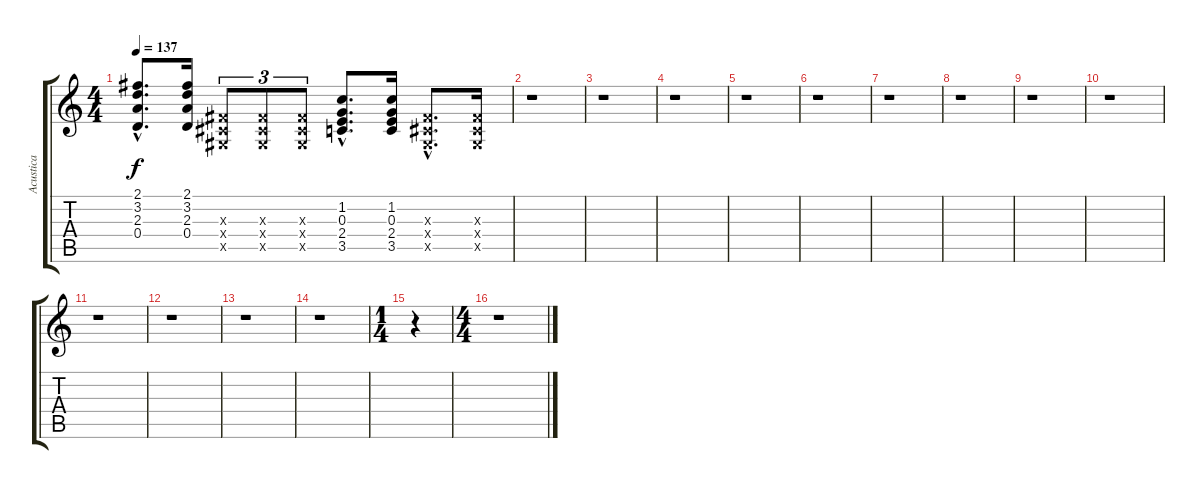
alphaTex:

\track ("Acustica" "Acustica") {instrument acousticguitarsteel}
\staff {score tabs}
\tuning (E4 B3 G3 D3 A2 E2) {hide}
\ts (4 4)
\tempo 137
\clef g2
\ks c
(2.1{hac} 3.2{hac} 2.3{hac} 0.4{hac}).8{d dy f} (2.1 3.2 2.3 0.4).16 (-1.3{x} -1.4{x} -1.5{x}).8{tu (3 2)} (-1.3{x} -1.4{x} -1.5{x}).8{tu (3 2)} (-1.3{x} -1.4{x} -1.5{x}).8{tu (3 2)} (1.2{hac} 0.3{hac} 2.4{hac} 3.5{hac}).8{d} (1.2 0.3 2.4 3.5).16 (-1.3{hac x} -1.4{hac x} -1.5{hac x}).8{d} (-1.3{x} -1.4{x} -1.5{x}).16 |
r.1 |
r.1 |
r.1 |
r.1 |
r.1 |
r.1 |
r.1 |
r.1 |
r.1 |
r.1 |
r.1 |
r.1 |
r.1 |
\ts (1 4)
r.4 |
\ts (4 4)
r.1
